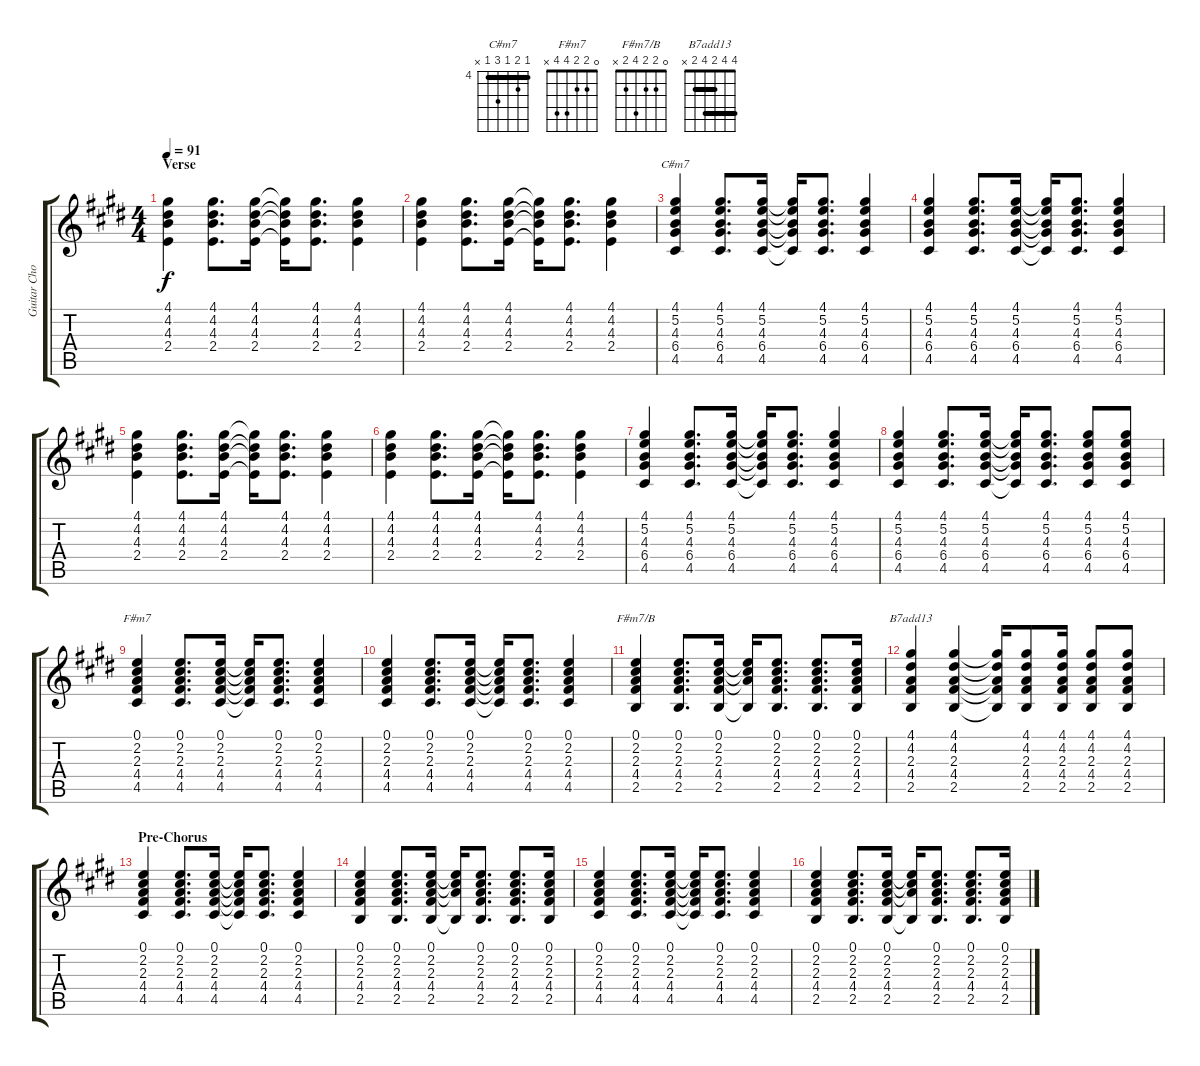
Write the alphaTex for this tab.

\track ("Guitar Chords" "Guitar Cho") {instrument electricguitarmuted}
\staff {score tabs}
\tuning (E4 B3 G3 D3 A2 E2) {hide}
\chord ("C#m7" 4 5 4 6 4 x) {firstfret 4 barre 4}
\chord ("F#m7" 0 2 2 4 4 x)
\chord ("F#m7/B" 0 2 2 4 2 x)
\chord ("B7add13" 4 4 2 4 2 x) {barre (2 4)}
\ts (4 4)
\section ("" "Verse")
\tempo 91
\clef g2
\ks e
(4.1 4.2 4.3 2.4).4{dy f} (4.1 4.2 4.3 2.4).8{d} (4.1 4.2 4.3 2.4).16 (4.1{t} 4.2{t} 4.3{t} 2.4{t}).16 (4.1 4.2 4.3 2.4).8{d} (4.1 4.2 4.3 2.4).4 |
(4.1 4.2 4.3 2.4).4 (4.1 4.2 4.3 2.4).8{d} (4.1 4.2 4.3 2.4).16 (4.1{t} 4.2{t} 4.3{t} 2.4{t}).16 (4.1 4.2 4.3 2.4).8{d} (4.1 4.2 4.3 2.4).4 |
(4.1 5.2 4.3 6.4 4.5).4{ch "C#m7"} (4.1 5.2 4.3 6.4 4.5).8{d} (4.1 5.2 4.3 6.4 4.5).16 (4.1{t} 5.2{t} 4.3{t} 6.4{t} 4.5{t}).16 (4.1 5.2 4.3 6.4 4.5).8{d} (4.1 5.2 4.3 6.4 4.5).4 |
(4.1 5.2 4.3 6.4 4.5).4 (4.1 5.2 4.3 6.4 4.5).8{d} (4.1 5.2 4.3 6.4 4.5).16 (4.1{t} 5.2{t} 4.3{t} 6.4{t} 4.5{t}).16 (4.1 5.2 4.3 6.4 4.5).8{d} (4.1 5.2 4.3 6.4 4.5).4 |
(4.1 4.2 4.3 2.4).4 (4.1 4.2 4.3 2.4).8{d} (4.1 4.2 4.3 2.4).16 (4.1{t} 4.2{t} 4.3{t} 2.4{t}).16 (4.1 4.2 4.3 2.4).8{d} (4.1 4.2 4.3 2.4).4 |
(4.1 4.2 4.3 2.4).4 (4.1 4.2 4.3 2.4).8{d} (4.1 4.2 4.3 2.4).16 (4.1{t} 4.2{t} 4.3{t} 2.4{t}).16 (4.1 4.2 4.3 2.4).8{d} (4.1 4.2 4.3 2.4).4 |
(4.1 5.2 4.3 6.4 4.5).4 (4.1 5.2 4.3 6.4 4.5).8{d} (4.1 5.2 4.3 6.4 4.5).16 (4.1{t} 5.2{t} 4.3{t} 6.4{t} 4.5{t}).16 (4.1 5.2 4.3 6.4 4.5).8{d} (4.1 5.2 4.3 6.4 4.5).4 |
(4.1 5.2 4.3 6.4 4.5).4 (4.1 5.2 4.3 6.4 4.5).8{d} (4.1 5.2 4.3 6.4 4.5).16 (4.1{t} 5.2{t} 4.3{t} 6.4{t} 4.5{t}).16 (4.1 5.2 4.3 6.4 4.5).8{d} (4.1 5.2 4.3 6.4 4.5).8 (4.1 5.2 4.3 6.4 4.5).8 |
(0.1 2.2 2.3 4.4 4.5).4{ch "F#m7"} (0.1 2.2 2.3 4.4 4.5).8{d} (0.1 2.2 2.3 4.4 4.5).16 (0.1{t} 2.2{t} 2.3{t} 4.4{t} 4.5{t}).16 (0.1 2.2 2.3 4.4 4.5).8{d} (0.1 2.2 2.3 4.4 4.5).4 |
(0.1 2.2 2.3 4.4 4.5).4 (0.1 2.2 2.3 4.4 4.5).8{d} (0.1 2.2 2.3 4.4 4.5).16 (0.1{t} 2.2{t} 2.3{t} 4.4{t} 4.5{t}).16 (0.1 2.2 2.3 4.4 4.5).8{d} (0.1 2.2 2.3 4.4 4.5).4 |
(0.1 2.2 2.3 4.4 2.5).4{ch "F#m7/B"} (0.1 2.2 2.3 4.4 2.5).8{d} (0.1 2.2 2.3 4.4 2.5).16 (0.1{t} 2.2{t} 2.3{t} 2.5{t}).16 (0.1 2.2 2.3 4.4 2.5).8{d} (0.1 2.2 2.3 4.4 2.5).8{d} (0.1 2.2 2.3 4.4 2.5).16 |
(4.1 4.2 2.3 4.4 2.5).4{ch "B7add13"} (4.1 4.2 2.3 4.4 2.5).4 (4.1{t} 4.2{t} 2.3{t} 4.4{t} 2.5{t}).16 (4.1 4.2 2.3 4.4 2.5).8 (4.1 4.2 2.3 4.4 2.5).16 (4.1 4.2 2.3 4.4 2.5).8 (4.1 4.2 2.3 4.4 2.5).8 |
\section ("" "Pre-Chorus")
(0.1 2.2 2.3 4.4 4.5).4 (0.1 2.2 2.3 4.4 4.5).8{d} (0.1 2.2 2.3 4.4 4.5).16 (0.1{t} 2.2{t} 2.3{t} 4.4{t} 4.5{t}).16 (0.1 2.2 2.3 4.4 4.5).8{d} (0.1 2.2 2.3 4.4 4.5).4 |
(0.1 2.2 2.3 4.4 2.5).4 (0.1 2.2 2.3 4.4 2.5).8{d} (0.1 2.2 2.3 4.4 2.5).16 (0.1{t} 2.2{t} 2.3{t} 2.5{t}).16 (0.1 2.2 2.3 4.4 2.5).8{d} (0.1 2.2 2.3 4.4 2.5).8{d} (0.1 2.2 2.3 4.4 2.5).16 |
(0.1 2.2 2.3 4.4 4.5).4 (0.1 2.2 2.3 4.4 4.5).8{d} (0.1 2.2 2.3 4.4 4.5).16 (0.1{t} 2.2{t} 2.3{t} 4.4{t} 4.5{t}).16 (0.1 2.2 2.3 4.4 4.5).8{d} (0.1 2.2 2.3 4.4 4.5).4 |
(0.1 2.2 2.3 4.4 2.5).4 (0.1 2.2 2.3 4.4 2.5).8{d} (0.1 2.2 2.3 4.4 2.5).16 (0.1{t} 2.2{t} 2.3{t} 2.5{t}).16 (0.1 2.2 2.3 4.4 2.5).8{d} (0.1 2.2 2.3 4.4 2.5).8{d} (0.1 2.2 2.3 4.4 2.5).16
